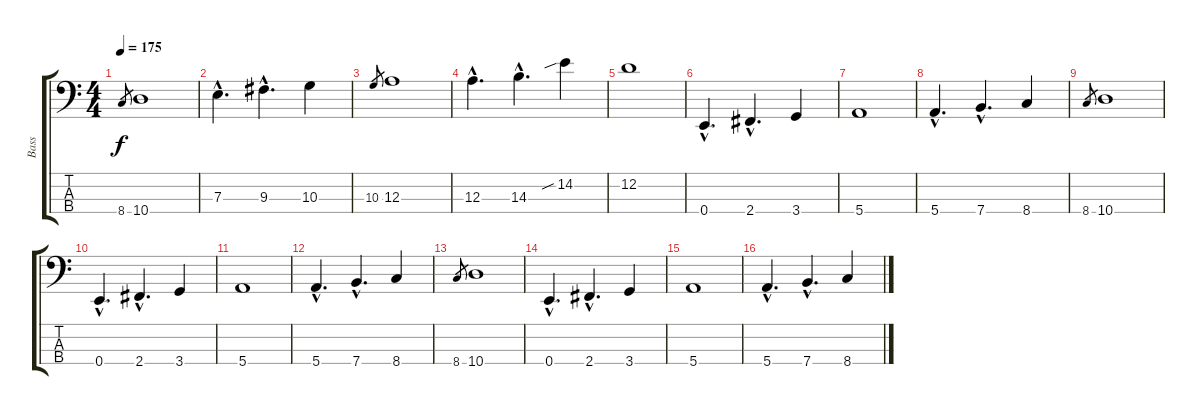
\track ("Bass" "Bass") {instrument electricbasspick}
\staff {score tabs}
\tuning (G2 D2 A1 E1) {hide}
\ts (4 4)
\tempo 175
\clef f4
\ks c
8.4.8{gr dy f} 10.4.1 |
7.3{hac}.4{d} 9.3{hac}.4{d} 10.3.4 |
10.3.8{gr} 12.3.1 |
12.3{hac}.4{d volume 14} 14.3{hac}.4{d} 14.2{sib}.4 |
12.2.1 |
0.4{hac}.4{d volume 16 instrument electricbassfinger} 2.4{hac}.4{d} 3.4.4 |
5.4.1 |
5.4{hac}.4{d instrument electricbasspick} 7.4{hac}.4{d} 8.4.4 |
8.4.8{gr} 10.4.1 |
0.4{hac}.4{d volume 16 instrument electricbassfinger} 2.4{hac}.4{d} 3.4.4 |
5.4.1 |
5.4{hac}.4{d instrument electricbasspick} 7.4{hac}.4{d} 8.4.4 |
8.4.8{gr} 10.4.1 |
0.4{hac}.4{d volume 16 instrument electricbassfinger} 2.4{hac}.4{d} 3.4.4 |
5.4.1 |
5.4{hac}.4{d instrument electricbasspick} 7.4{hac}.4{d} 8.4.4
